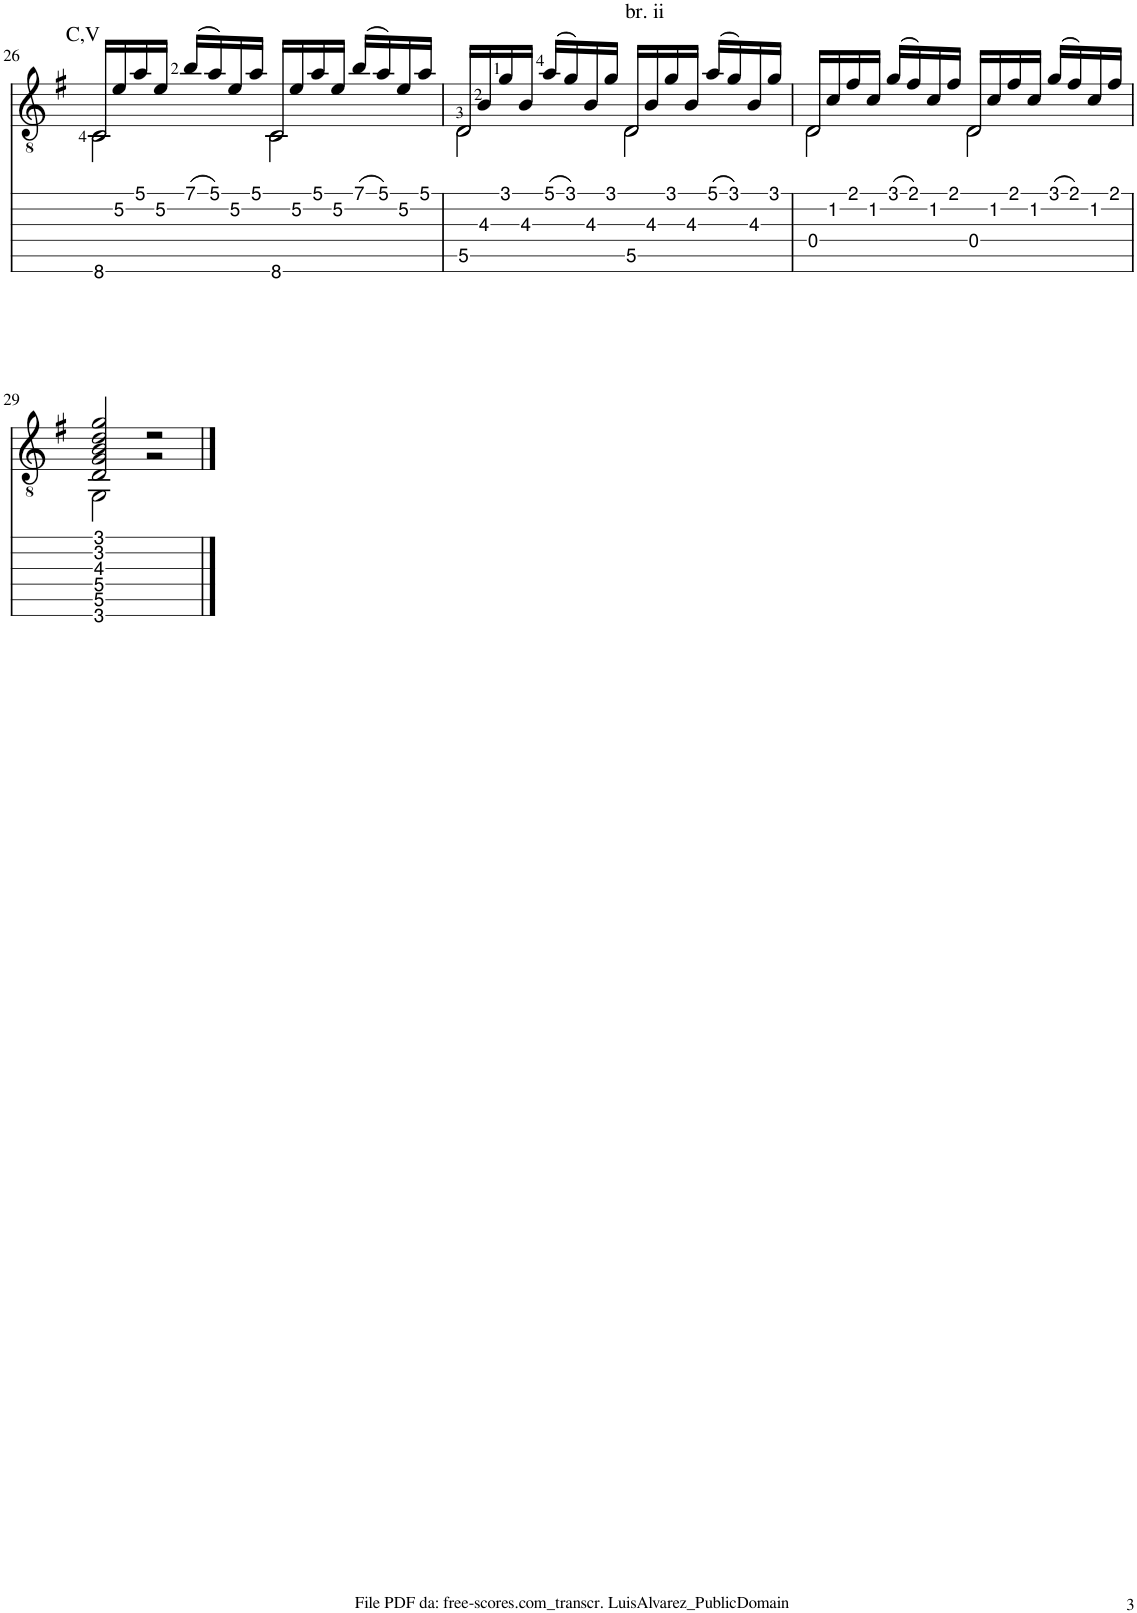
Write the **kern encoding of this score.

**kern	**kern
*part1	*part1
*staff2	*staff1
*I"Guitar	*
*I'Guit.	*
!!LO:PB:g=z
*	*clefGv2
*k[f#]	*k[f#]
*M4/4	*M4/4
=26	=26
*^	*
!	!	!LO:TX:a:t=C,V
!	!	!LO:N:head=open
*	*	*^
16CLL	2C	16C/LL	2C\
16eJ	.	16e/	.
16aL	.	16a/	.
16eJJ	.	16e/JJ	.
16bLL	.	(16b/LL	.
16aJ	.	16a/)	.
16eL	.	16e/	.
16aJJ	.	16a/JJ	.
!	!	!LO:N:head=open	!
16CLL	2C	16C/LL	2C\
16eJ	.	16e/	.
16aL	.	16a/	.
16eJJ	.	16e/JJ	.
16bLL	.	(16b/LL	.
16aJ	.	16a/)	.
16eL	.	16e/	.
16aJJ	.	16a/JJ	.
=27	=27	=27	=27
!	!	!LO:N:head=open	!
16DLL	2D	16D/LL	2D\
16BJ	.	16B/	.
16gL	.	16g/	.
16BJJ	.	16B/JJ	.
16aLL	.	(16a/LL	.
16gJ	.	16g/)	.
16BL	.	16B/	.
16gJJ	.	16g/JJ	.
!	!	!LO:TX:a:t=br. ii	!
!	!	!LO:N:head=open	!
16DLL	2D	16D/LL	2D\
16BJ	.	16B/	.
16gL	.	16g/	.
16BJJ	.	16B/JJ	.
16aLL	.	(16a/LL	.
16gJ	.	16g/)	.
16BL	.	16B/	.
16gJJ	.	16g/JJ	.
=28	=28	=28	=28
!	!	!LO:N:head=open	!
16DLL	2D	16D/LL	2D\
16cJ	.	16c/	.
16f#L	.	16f#/	.
16cJJ	.	16c/JJ	.
16gLL	.	(16g/LL	.
16f#J	.	16f#/)	.
16cL	.	16c/	.
16f#JJ	.	16f#/JJ	.
!	!	!LO:N:head=open	!
16DLL	2D	16D/LL	2D\
16cJ	.	16c/	.
16f#L	.	16f#/	.
16cJJ	.	16c/JJ	.
16gLL	.	(16g/LL	.
16f#J	.	16f#/)	.
16cL	.	16c/	.
16f#JJ	.	16f#/JJ	.
!!LO:LB:g=z	!!
=29	=29	=29	=29
2D 2G 2B 2d 2g	2GG	2D/ 2G/ 2B/ 2d/ 2g/	2GG\
2r	2r	2r	2r
*v	*v	*	*
*	*v	*v
==	==
*-	*-
